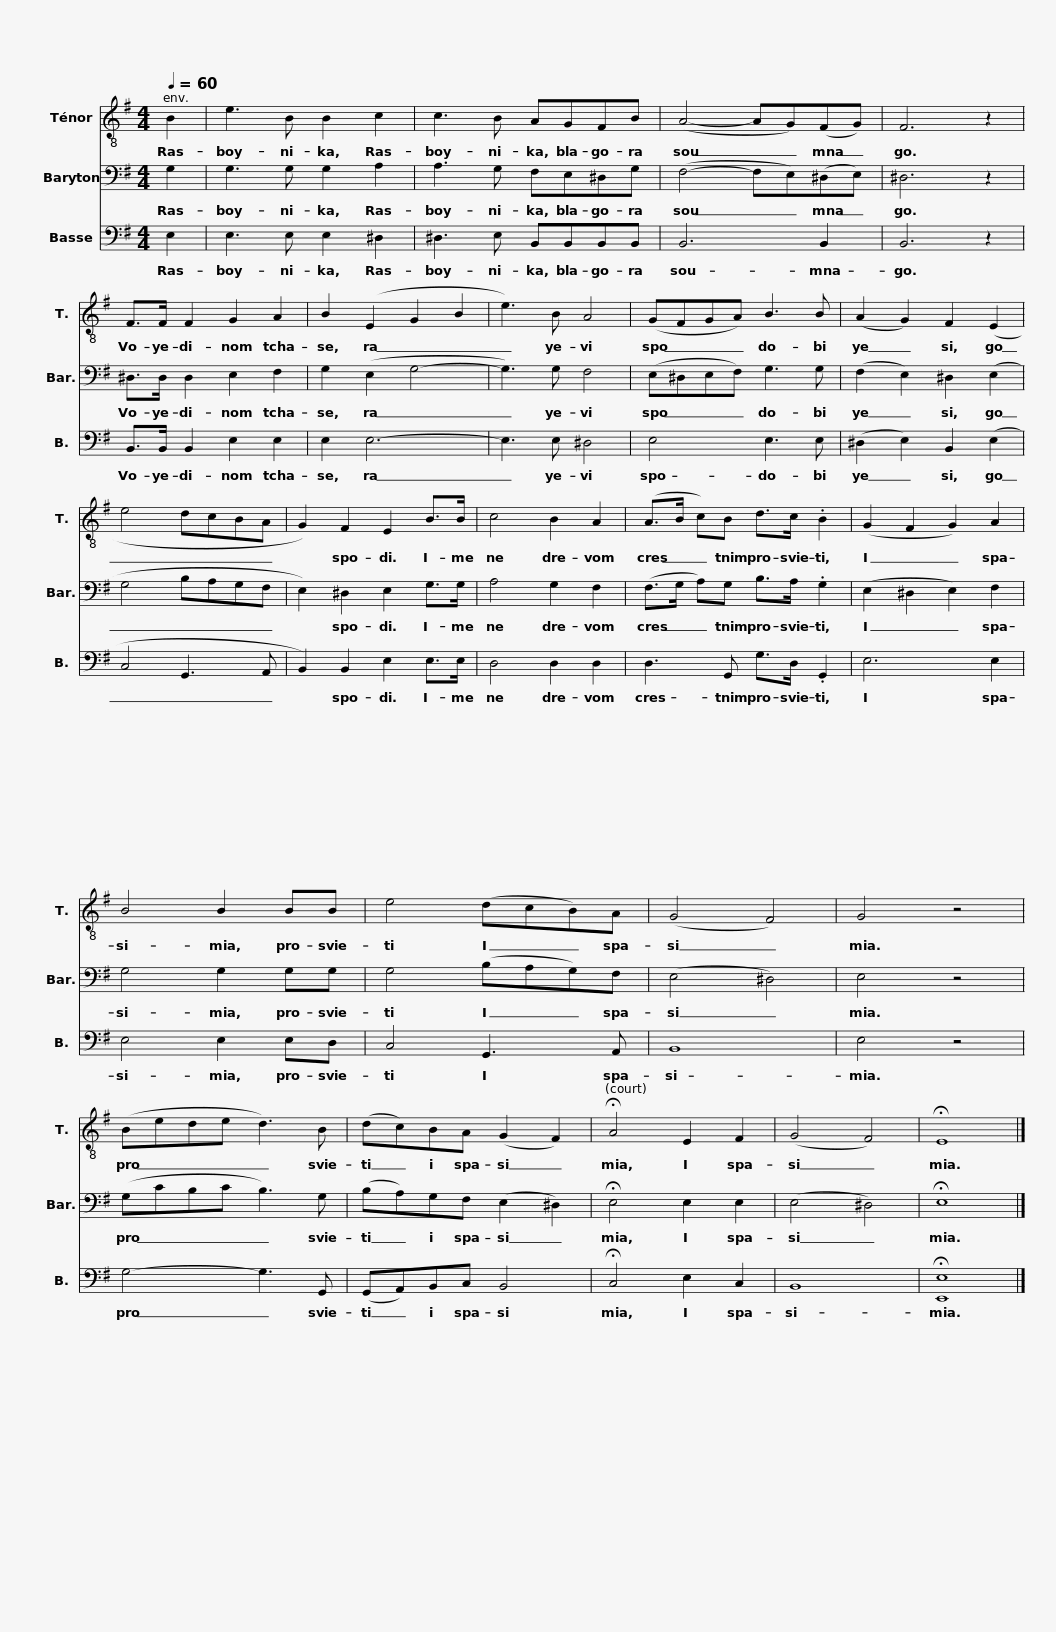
X:1
%%score 1 2 3
L:1/8
Q:1/4=60
M:4/4
I:linebreak $
K:G
V:1 treble-8
V:2 bass
V:3 bass
V:1
 B2 | e3 B B2 c2 | c3 B AGFB | (A4- AG)(FG) | F6 z2 |$ %5
 F>F F2 G2 A2 | B2 (E2 G2 B2 | e3) B A4 | (GFGA) B3 B | (A2 G2) F2 (E2 |$ %10
 e4 dcBA | G2) F2 E2 B>B | c4 B2 A2 | (A>B c)B d>c .B2 |$ (G2 F2 G2) A2 | %15
 B4 B2 BB | e4 (dcB)A | (G4 F4) | G4 z4 |$ (Bede d3) B | %20
 (dc)BA (G2 F2) | !fermata!A4 E2 F2 | (G4 F4) | !fermata!E8 |] %24
V:2
 G,2 | G,3 G, G,2 A,2 | A,3 G, F,E,^D,G, | (F,4- F,E,)(^D,E,) | ^D,6 z2 |$ %5
 ^D,>D, D,2 E,2 F,2 | G,2 (E,2 G,4- | G,3) G, F,4 | (E,^D,E,F,) G,3 G, | (F,2 E,2) ^D,2 (E,2 |$ %10
 G,4 B,A,G,F, | E,2) ^D,2 E,2 G,>G, | A,4 G,2 F,2 | (F,>G, A,)G, B,>A, .G,2 |$ (E,2 ^D,2 E,2) F,2 | %15
 G,4 G,2 G,G, | G,4 (B,A,G,)F, | (E,4 ^D,4) | E,4 z4 |$ (G,CB,C B,3) G, | %20
 (B,A,)G,F, (E,2 ^D,2) | !fermata!E,4 E,2 E,2 | (E,4 ^D,4) | !fermata!E,8 |] %24
V:3
 E,2 | E,3 E, E,2 ^D,2 | ^D,3 E, B,,B,,B,,B,, | B,,6 B,,2 | B,,6 z2 |$ %5
 B,,>B,, B,,2 E,2 E,2 | E,2 E,6- | E,3 E, ^D,4 | E,4 E,3 E, | (^D,2 E,2) B,,2 (E,2 |$ %10
 C,4 G,,3 A,, | B,,2) B,,2 E,2 E,>E, | D,4 D,2 D,2 | D,3 G,, G,>D, .G,,2 |$ E,6 E,2 | %15
 E,4 E,2 E,D, | C,4 G,,3 A,, | B,,8 | E,4 z4 |$ G,4- G,3 G,, | %20
 (G,,A,,)B,,C, B,,4 | !fermata!C,4 E,2 C,2 | B,,8 | !fermata![E,,E,]8 |] %24
